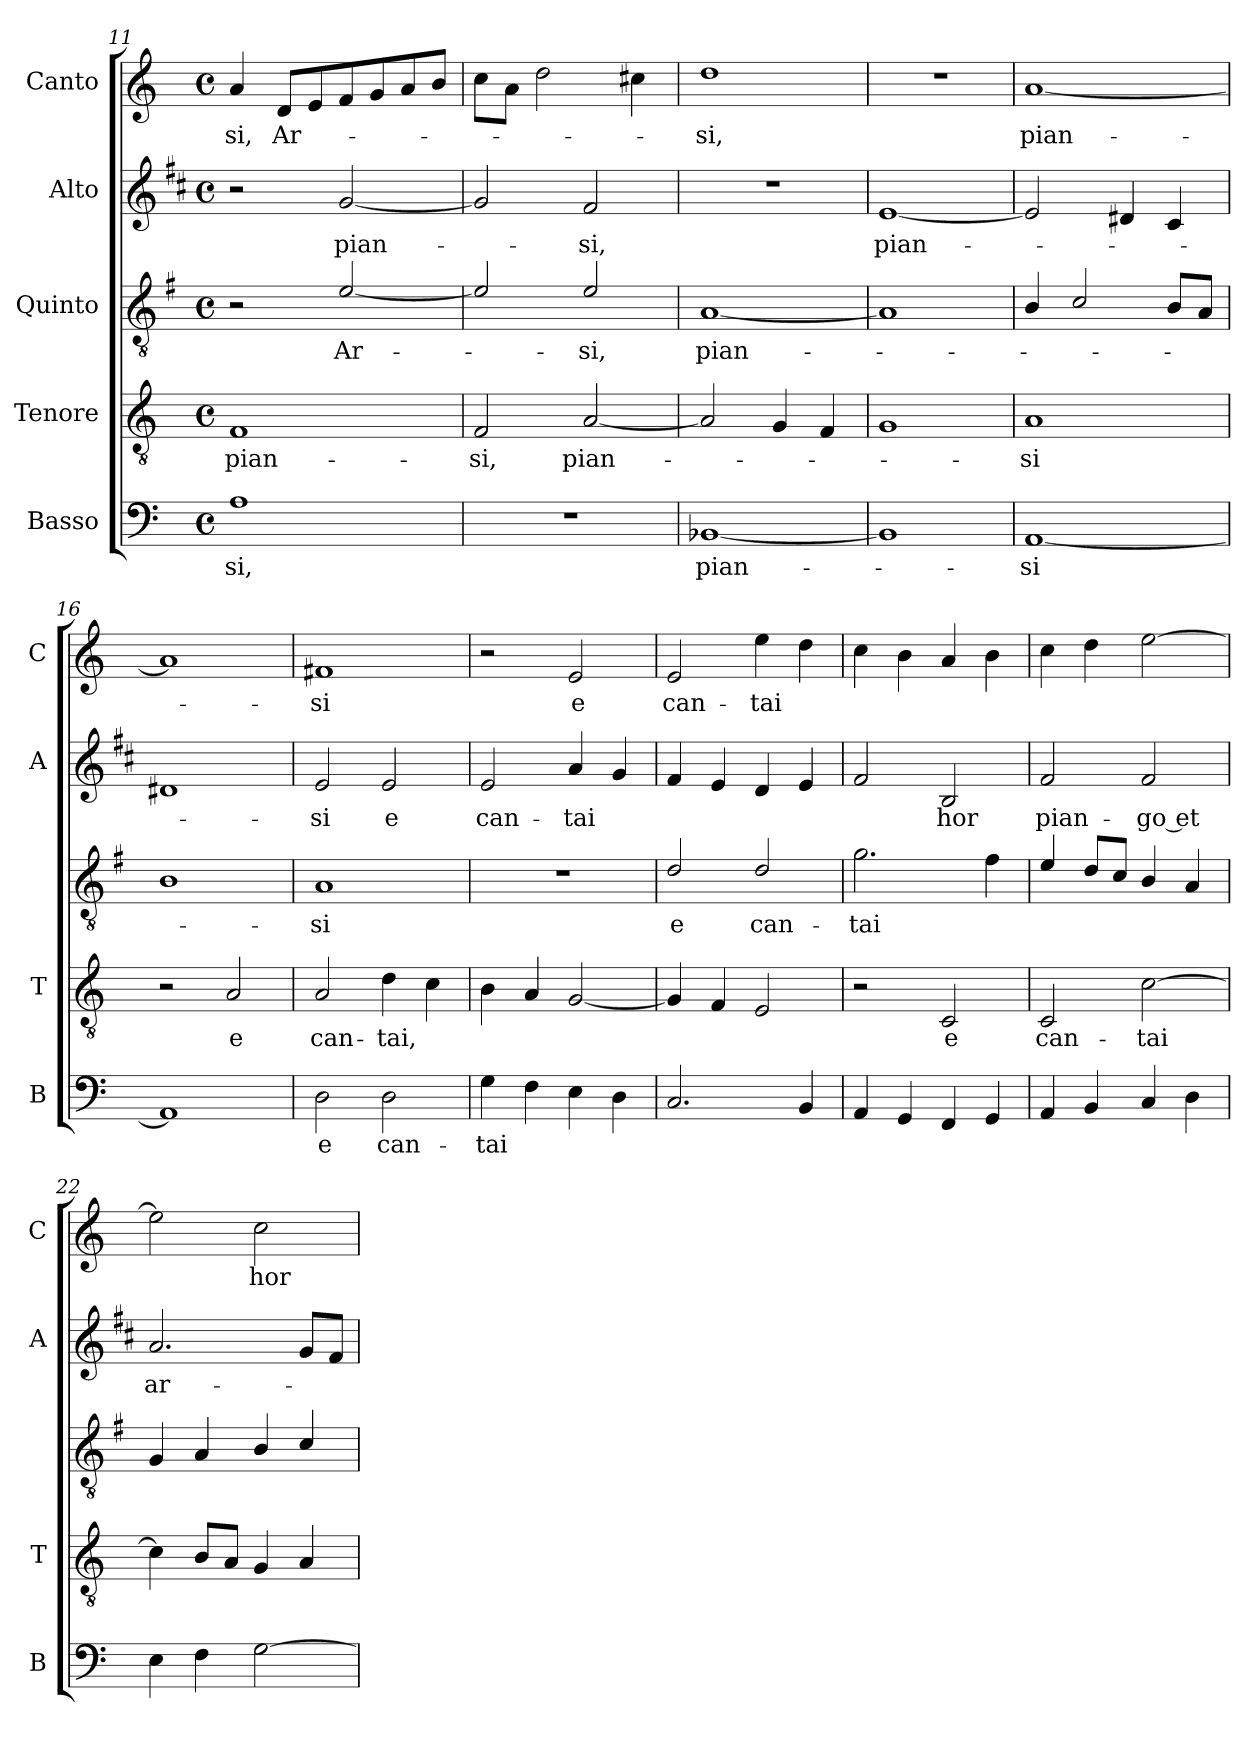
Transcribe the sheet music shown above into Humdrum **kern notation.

**kern	**text	**kern	**text	**kern	**text	**kern	**text	**kern	**text
*part5	*part5	*part4	*part4	*part3	*part3	*part2	*part2	*part1	*part1
*staff5	*staff5	*staff4	*staff4	*staff3	*staff3	*staff2	*staff2	*staff1	*staff1
*I"Basso	*	*I"Tenore	*	*I"Quinto	*	*I"Alto	*	*I"Canto	*
*I'B	*	*I'T	*	*	*	*I'A	*	*I'C	*
*clefF4	*	*clefGv2	*	*clefGv2	*	*clefG2	*	*clefG2	*
*	*	*	*	*ITrd4c7	*	*ITrd1c2	*	*	*
*k[]	*	*k[]	*	*k[]	*	*k[]	*	*k[]	*
*C:	*	*C:	*	*C:	*	*C:	*	*C:	*
*M4/4	*	*M4/4	*	*M4/4	*	*M4/4	*	*M4/4	*
*met(c)	*	*met(c)	*	*met(c)	*	*met(c)	*	*met(c)	*
=11	=11	=11	=11	=11	=11	=11	=11	=11	=11
!	!LO:LY:b	!	!LO:LY:b	!	!	!	!	!	!LO:LY:b
1A	-si,	1F	pian-	2r	.	2r	.	4a/	-si,
!	!	!	!	!	!	!	!	!	!LO:LY:b
.	.	.	.	.	.	.	.	8d/L	Ar-
.	.	.	.	.	.	.	.	8e/	.
!	!	!	!	!	!LO:LY:b	!	!LO:LY:b	!	!
.	.	.	.	[2A/	Ar-	[2f/	pian-	8f/	.
.	.	.	.	.	.	.	.	8g/	.
.	.	.	.	.	.	.	.	8a/	.
.	.	.	.	.	.	.	.	8b/J	.
=12	=12	=12	=12	=12	=12	=12	=12	=12	=12
!	!	!	!LO:LY:b	!	!	!	!	!	!
1r	.	2F/	-si,	2A/]	.	2f/]	.	8cc\L	.
.	.	.	.	.	.	.	.	8a\J	.
.	.	.	.	.	.	.	.	2dd\	.
!	!	!	!LO:LY:b	!	!LO:LY:b	!	!LO:LY:b	!	!
.	.	[2A/	pian-	2A/	-si,	2e/	-si,	.	.
.	.	.	.	.	.	.	.	4cc#X\	.
=13	=13	=13	=13	=13	=13	=13	=13	=13	=13
!	!LO:LY:b	!	!	!	!LO:LY:b	!	!	!	!LO:LY:b
[1BB-X	pian-	2A/]	.	[1D	pian-	1r	.	1dd	-si,
.	.	4G/	.	.	.	.	.	.	.
.	.	4F/	.	.	.	.	.	.	.
=14	=14	=14	=14	=14	=14	=14	=14	=14	=14
!	!	!	!	!	!	!	!LO:LY:b	!	!
1BB-]	.	1G	.	1D]	.	[1d	pian-	1r	.
!!LO:LB:g=z
=15	=15	=15	=15	=15	=15	=15	=15	=15	=15
!	!LO:LY:b	!	!LO:LY:b	!	!	!	!	!	!LO:LY:b
[1AA	-si	1A	-si	4E/	.	2d/]	.	[1a	pian-
.	.	.	.	2F/	.	.	.	.	.
.	.	.	.	.	.	4c#X/	.	.	.
.	.	.	.	8E/L	.	4B/	.	.	.
.	.	.	.	8D/J	.	.	.	.	.
=16	=16	=16	=16	=16	=16	=16	=16	=16	=16
1AA]	.	2r	.	1E	.	1c#X	.	1a]	.
!	!	!	!LO:LY:b	!	!	!	!	!	!
.	.	2A/	e	.	.	.	.	.	.
=17	=17	=17	=17	=17	=17	=17	=17	=17	=17
!	!LO:LY:b	!	!LO:LY:b	!	!LO:LY:b	!	!LO:LY:b	!	!LO:LY:b
2D\	e	2A/	can-	1D	-si	2d/	-si	1f#X	-si
!	!LO:LY:b	!	!LO:LY:b	!	!	!	!LO:LY:b	!	!
2D\	can-	4d\	-tai,	.	.	2d/	e	.	.
.	.	4c\	.	.	.	.	.	.	.
=18	=18	=18	=18	=18	=18	=18	=18	=18	=18
!	!LO:LY:b	!	!	!	!	!	!LO:LY:b	!	!
4G\	-tai	4B\	.	1r	.	2d/	can-	2r	.
4F\	.	4A/	.	.	.	.	.	.	.
!	!	!	!	!	!	!	!LO:LY:b	!	!LO:LY:b
4E\	.	[2G/	.	.	.	4g/	-tai	2e/	e
4D\	.	.	.	.	.	4f/	.	.	.
=19	=19	=19	=19	=19	=19	=19	=19	=19	=19
!	!	!	!	!	!LO:LY:b	!	!	!	!LO:LY:b
2.C/	.	4G/]	.	2G/	e	4e/	.	2e/	can-
.	.	4F/	.	.	.	4d/	.	.	.
!	!	!	!	!	!LO:LY:b	!	!	!	!LO:LY:b
.	.	2E/	.	2G/	can-	4c/	.	4ee\	-tai
4BB/	.	.	.	.	.	4d/	.	4dd\	.
=20	=20	=20	=20	=20	=20	=20	=20	=20	=20
!	!	!	!	!	!LO:LY:b	!	!	!	!
4AA/	.	2r	.	2.c\	-tai	2e/	.	4cc\	.
4GG/	.	.	.	.	.	.	.	4b\	.
!	!	!	!LO:LY:b	!	!	!	!LO:LY:b	!	!
4FF/	.	2C/	e	.	.	2A/	hor	4a/	.
4GG/	.	.	.	4B\	.	.	.	4b\	.
=21	=21	=21	=21	=21	=21	=21	=21	=21	=21
!	!	!	!LO:LY:b	!	!	!	!LO:LY:b	!	!
4AA/	.	2C/	can-	4A/	.	2e/	pian-	4cc\	.
4BB/	.	.	.	8G/L	.	.	.	4dd\	.
.	.	.	.	8F/J	.	.	.	.	.
!	!	!	!LO:LY:b	!	!	!	!LO:LY:b	!	!
4C/	.	[2c\	-tai	4E/	.	2e/	-go et	[2ee\	.
4D\	.	.	.	4D/	.	.	.	.	.
=22	=22	=22	=22	=22	=22	=22	=22	=22	=22
!	!	!	!	!	!	!	!LO:LY:b	!	!
4E\	.	4c\]	.	4C/	.	2.g/	ar-	2ee\]	.
4F\	.	8B/L	.	4D/	.	.	.	.	.
.	.	8A/J	.	.	.	.	.	.	.
!	!	!	!	!	!	!	!	!	!LO:LY:b
[2G\	.	4G/	.	4E/	.	.	.	2cc\	hor
.	.	4A/	.	4F/	.	8f/L	.	.	.
.	.	.	.	.	.	8e/J	.	.	.
=	=	=	=	=	=	=	=	=	=
*-	*-	*-	*-	*-	*-	*-	*-	*-	*-
